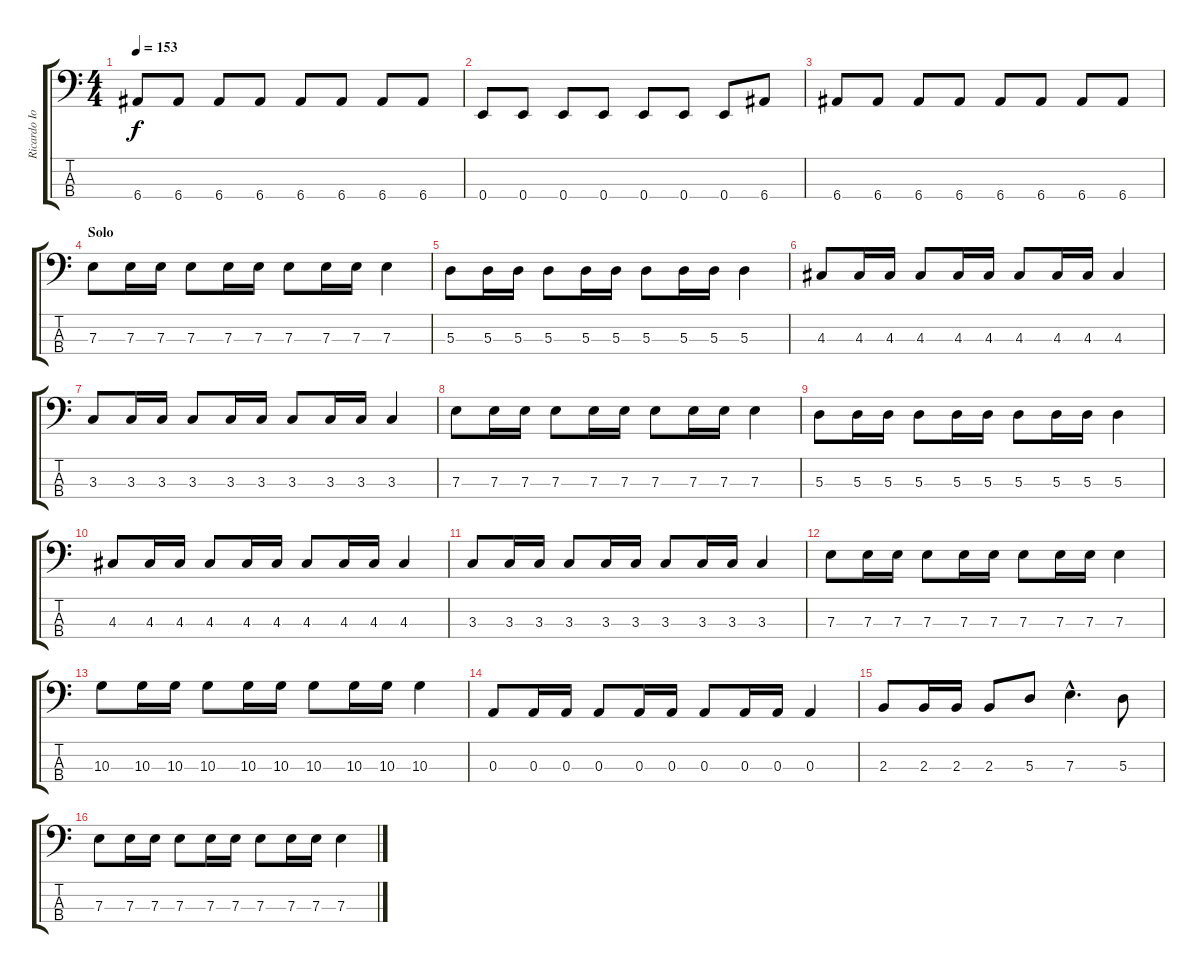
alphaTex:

\track ("Ricardo Iorio (bajo)" "Ricardo Io") {instrument electricbassfinger}
\staff {score tabs}
\tuning (G2 D2 A1 E1) {hide}
\ts (4 4)
\tempo 153
\clef f4
\ks c
6.4.8{dy f} 6.4.8 6.4.8 6.4.8 6.4.8 6.4.8 6.4.8 6.4.8 |
0.4.8 0.4.8 0.4.8 0.4.8 0.4.8 0.4.8 0.4.8 6.4.8 |
6.4.8 6.4.8 6.4.8 6.4.8 6.4.8 6.4.8 6.4.8 6.4.8 |
\section ("" "Solo")
7.3.8 7.3.16 7.3.16 7.3.8 7.3.16 7.3.16 7.3.8 7.3.16 7.3.16 7.3.4 |
5.3.8 5.3.16 5.3.16 5.3.8 5.3.16 5.3.16 5.3.8 5.3.16 5.3.16 5.3.4 |
4.3.8 4.3.16 4.3.16 4.3.8 4.3.16 4.3.16 4.3.8 4.3.16 4.3.16 4.3.4 |
3.3.8 3.3.16 3.3.16 3.3.8 3.3.16 3.3.16 3.3.8 3.3.16 3.3.16 3.3.4 |
7.3.8 7.3.16 7.3.16 7.3.8 7.3.16 7.3.16 7.3.8 7.3.16 7.3.16 7.3.4 |
5.3.8 5.3.16 5.3.16 5.3.8 5.3.16 5.3.16 5.3.8 5.3.16 5.3.16 5.3.4 |
4.3.8 4.3.16 4.3.16 4.3.8 4.3.16 4.3.16 4.3.8 4.3.16 4.3.16 4.3.4 |
3.3.8 3.3.16 3.3.16 3.3.8 3.3.16 3.3.16 3.3.8 3.3.16 3.3.16 3.3.4 |
7.3.8 7.3.16 7.3.16 7.3.8 7.3.16 7.3.16 7.3.8 7.3.16 7.3.16 7.3.4 |
10.3.8 10.3.16 10.3.16 10.3.8 10.3.16 10.3.16 10.3.8 10.3.16 10.3.16 10.3.4 |
0.3.8 0.3.16 0.3.16 0.3.8 0.3.16 0.3.16 0.3.8 0.3.16 0.3.16 0.3.4 |
2.3.8 2.3.16 2.3.16 2.3.8 5.3.8 7.3{hac}.4{d} 5.3.8 |
7.3.8 7.3.16 7.3.16 7.3.8 7.3.16 7.3.16 7.3.8 7.3.16 7.3.16 7.3.4
